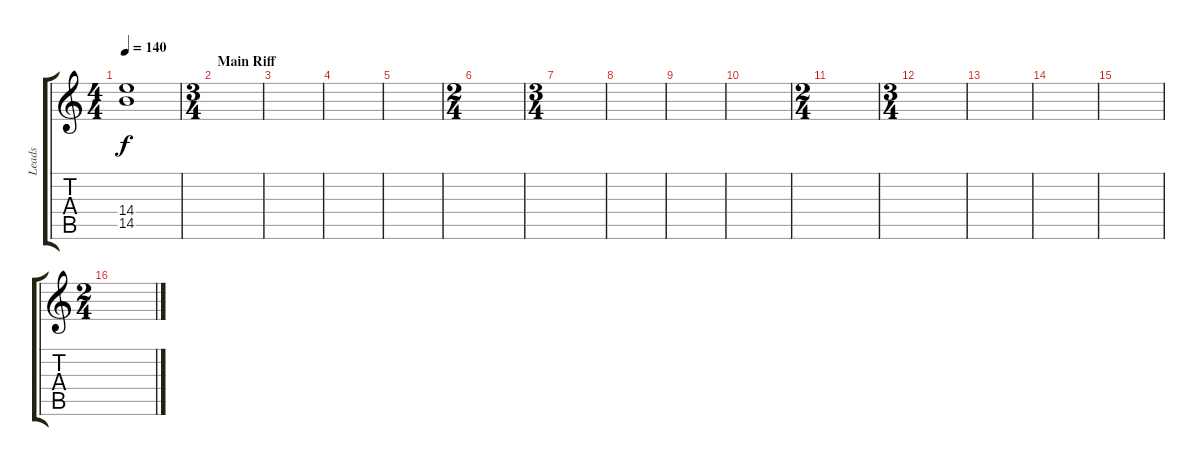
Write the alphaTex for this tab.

\track ("Leads" "Leads") {instrument distortionguitar}
\staff {score tabs}
\tuning (E4 B3 G3 D3 A2 E2) {hide}
\ts (4 4)
\tempo 140
\clef g2
\ks c
(14.4{t} 14.5{t}).1{dy f} |
\ts (3 4)
\section ("" "Main Riff")
|
|
|
|
\ts (2 4)
|
\ts (3 4)
|
|
|
|
\ts (2 4)
|
\ts (3 4)
|
|
|
|
\ts (2 4)
